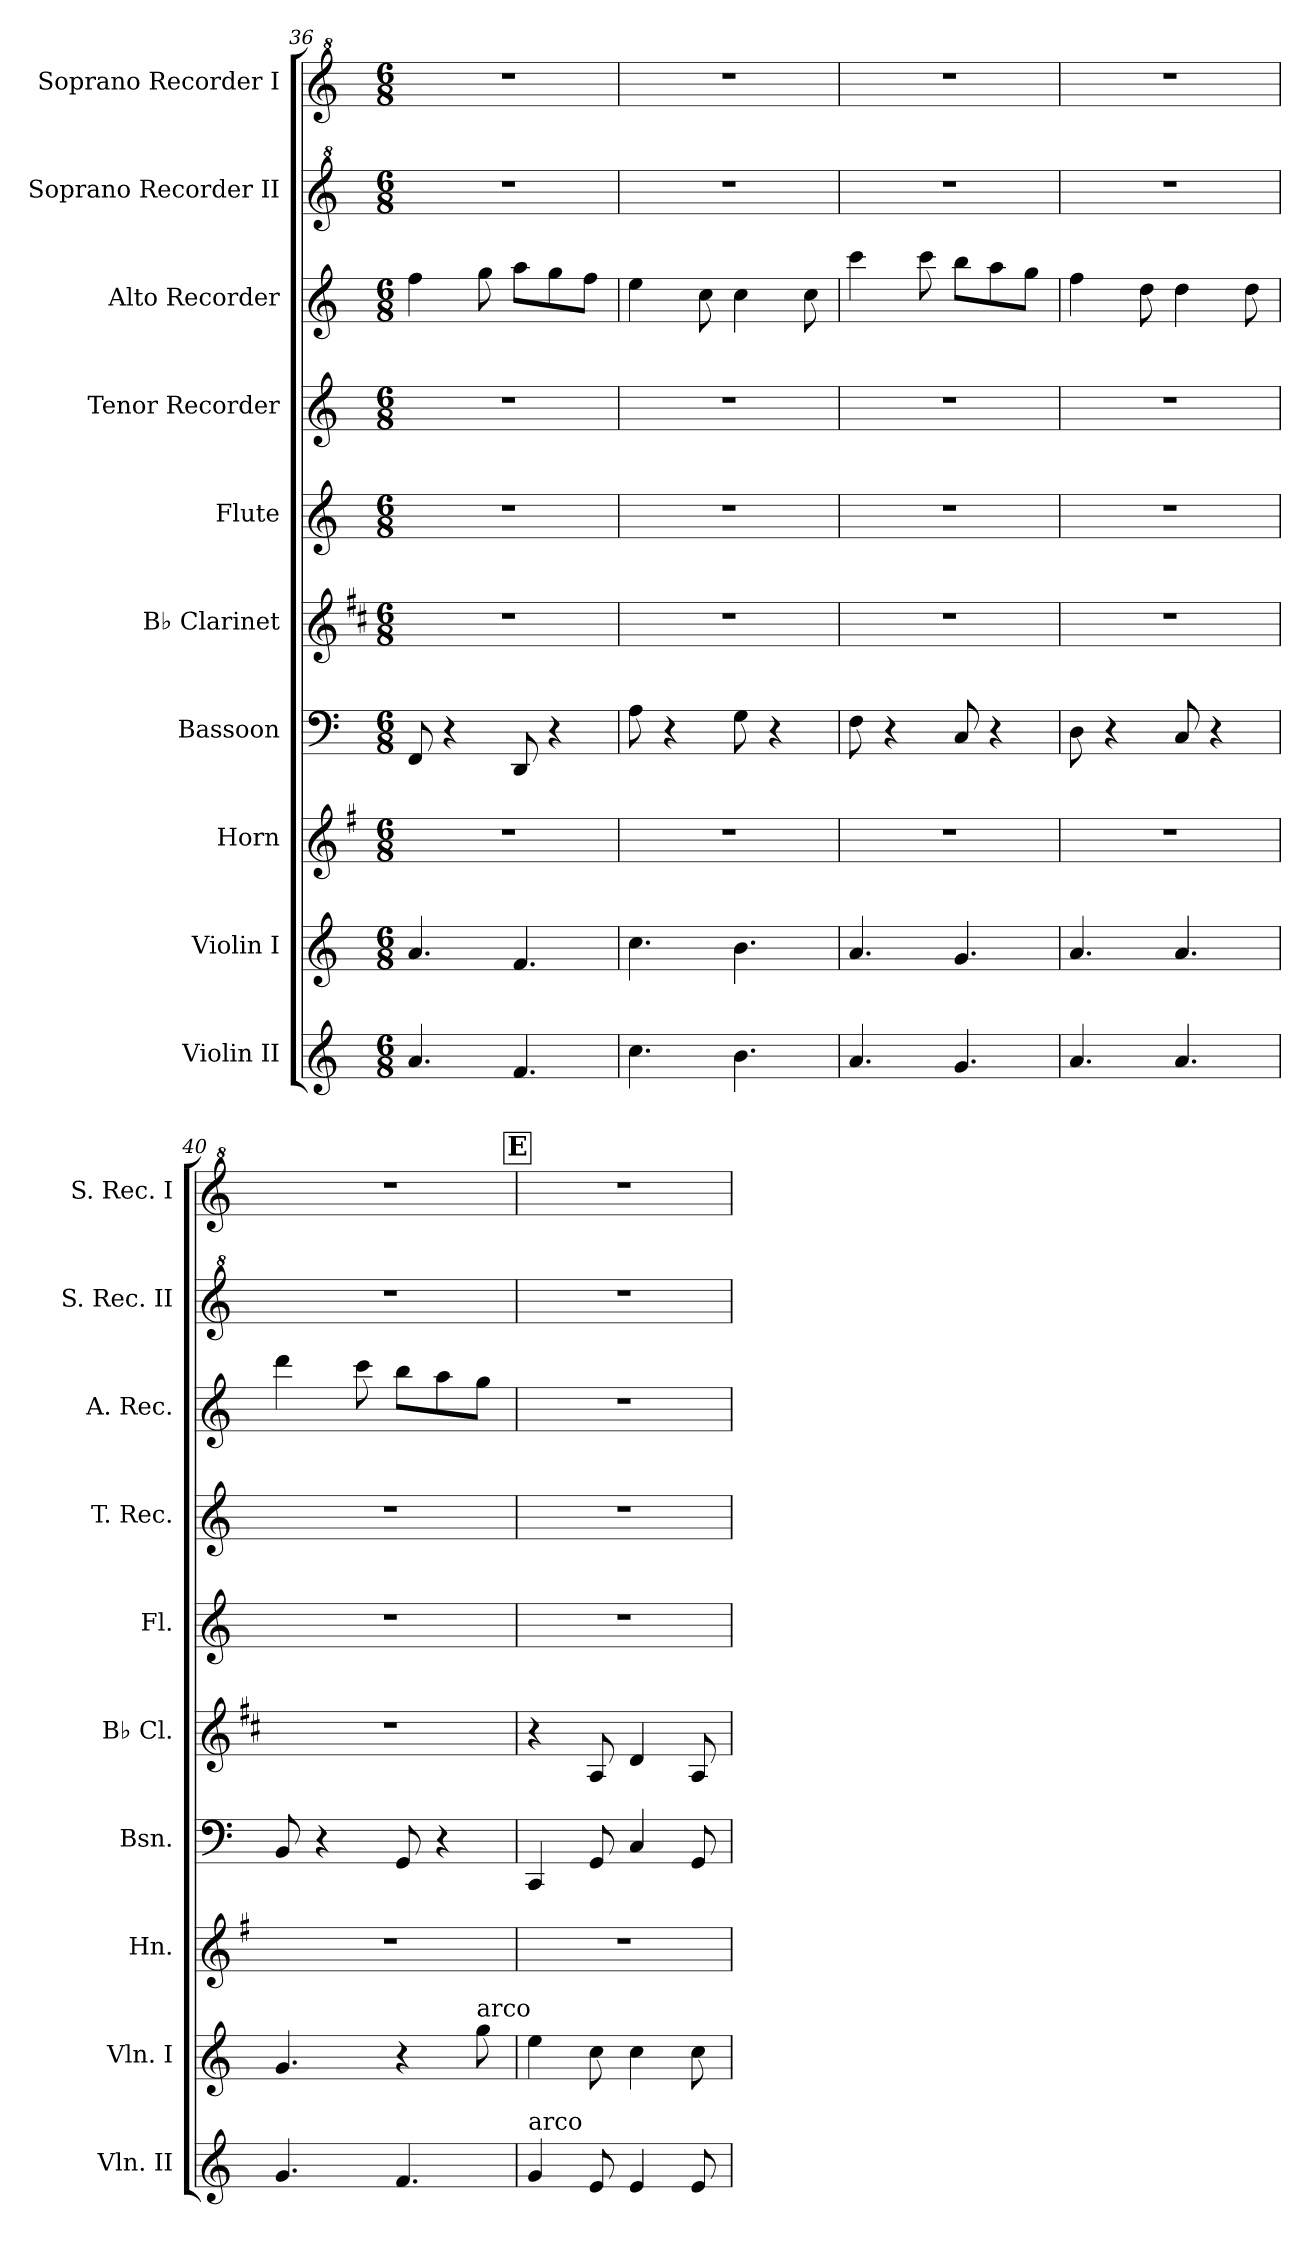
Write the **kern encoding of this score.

**kern	**kern	**kern	**kern	**kern	**kern	**kern	**kern	**kern	**kern
*part10	*part9	*part8	*part7	*part6	*part5	*part4	*part3	*part2	*part1
*staff10	*staff9	*staff8	*staff7	*staff6	*staff5	*staff4	*staff3	*staff2	*staff1
*I"Violin II	*I"Violin I	*I"Horn	*I"Bassoon	*I"B♭ Clarinet	*I"Flute	*I"Tenor Recorder	*I"Alto Recorder	*I"Soprano Recorder II	*I"Soprano Recorder I
*I'Vln. II	*I'Vln. I	*I'Hn.	*I'Bsn.	*I'B♭ Cl.	*I'Fl.	*I'T. Rec.	*I'A. Rec.	*I'S. Rec. II	*I'S. Rec. I
!!LO:PB:g=z
*clefG2	*clefG2	*clefG2	*clefF4	*clefG2	*clefG2	*clefG2	*clefG2	*clefG^2	*clefG^2
*	*	*ITrd4c7	*	*ITrd1c2	*	*	*	*	*
*k[]	*k[]	*k[]	*k[]	*k[]	*k[]	*k[]	*k[]	*k[]	*k[]
*C:	*C:	*C:	*C:	*C:	*C:	*C:	*C:	*C:	*C:
*M6/8	*M6/8	*M6/8	*M6/8	*M6/8	*M6/8	*M6/8	*M6/8	*M6/8	*M6/8
=36	=36	=36	=36	=36	=36	=36	=36	=36	=36
4.a/	4.a/	2.r	8FF/	2.r	2.r	2.r	4ff\	2.r	2.r
.	.	.	4r	.	.	.	.	.	.
.	.	.	.	.	.	.	8gg\	.	.
4.f/	4.f/	.	8DD/	.	.	.	8aa\L	.	.
.	.	.	4r	.	.	.	8gg\	.	.
.	.	.	.	.	.	.	8ff\J	.	.
=37	=37	=37	=37	=37	=37	=37	=37	=37	=37
4.cc\	4.cc\	2.r	8A\	2.r	2.r	2.r	4ee\	2.r	2.r
.	.	.	4r	.	.	.	.	.	.
.	.	.	.	.	.	.	8cc\	.	.
4.b\	4.b\	.	8G\	.	.	.	4cc\	.	.
.	.	.	4r	.	.	.	.	.	.
.	.	.	.	.	.	.	8cc\	.	.
=38	=38	=38	=38	=38	=38	=38	=38	=38	=38
4.a/	4.a/	2.r	8F\	2.r	2.r	2.r	4ccc\	2.r	2.r
.	.	.	4r	.	.	.	.	.	.
.	.	.	.	.	.	.	8ccc\	.	.
4.g/	4.g/	.	8C/	.	.	.	8bb\L	.	.
.	.	.	4r	.	.	.	8aa\	.	.
.	.	.	.	.	.	.	8gg\J	.	.
=39	=39	=39	=39	=39	=39	=39	=39	=39	=39
4.a/	4.a/	2.r	8D\	2.r	2.r	2.r	4ff\	2.r	2.r
.	.	.	4r	.	.	.	.	.	.
.	.	.	.	.	.	.	8dd\	.	.
4.a/	4.a/	.	8C/	.	.	.	4dd\	.	.
.	.	.	4r	.	.	.	.	.	.
.	.	.	.	.	.	.	8dd\	.	.
=40	=40	=40	=40	=40	=40	=40	=40	=40	=40
4.g/	4.g/	2.r	8BB/	2.r	2.r	2.r	4ddd\	2.r	2.r
.	.	.	4r	.	.	.	.	.	.
.	.	.	.	.	.	.	8ccc\	.	.
4.f/	4r	.	8GG/	.	.	.	8bb\L	.	.
.	.	.	4r	.	.	.	8aa\	.	.
!	!LO:TX:a:t=arco	!	!	!	!	!	!	!	!
.	8gg\	.	.	.	.	.	8gg\J	.	.
!!LO:PB:g=z
!!LO:REH:place=s1:a:t=E
=41	=41	=41	=41	=41	=41	=41	=41	=41	=41
!LO:TX:a:t=arco	!	!	!	!	!	!	!	!	!
4g/	4ee\	2.r	4CC/	4r	2.r	2.r	2.r	2.r	2.r
8e/	8cc\	.	8GG/	8G/	.	.	.	.	.
4e/	4cc\	.	4C/	4c/	.	.	.	.	.
8e/	8cc\	.	8GG/	8G/	.	.	.	.	.
=	=	=	=	=	=	=	=	=	=
*-	*-	*-	*-	*-	*-	*-	*-	*-	*-
